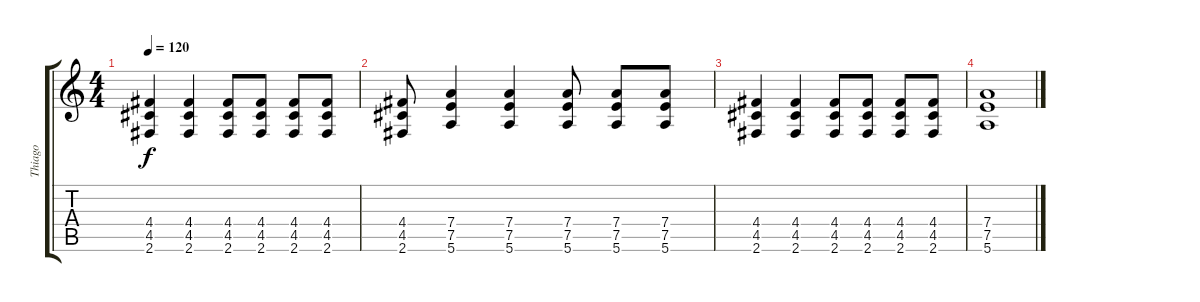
\track ("Thiago" "Thiago") {instrument distortionguitar}
\staff {score tabs}
\tuning (E4 B3 G3 D3 A2 E2) {hide}
\ts (4 4)
\tempo 120
\clef g2
\ks c
(4.4 4.5 2.6).4{dy f} (4.4 4.5 2.6).4 (4.4 4.5 2.6).8 (4.4 4.5 2.6).8 (4.4 4.5 2.6).8 (4.4 4.5 2.6).8 |
(4.4 4.5 2.6).8 (7.4 7.5 5.6).4 (7.4 7.5 5.6).4 (7.4 7.5 5.6).8 (7.4 7.5 5.6).8 (7.4 7.5 5.6).8 |
(4.4 4.5 2.6).4 (4.4 4.5 2.6).4 (4.4 4.5 2.6).8 (4.4 4.5 2.6).8 (4.4 4.5 2.6).8 (4.4 4.5 2.6).8 |
(7.4 7.5 5.6).1
